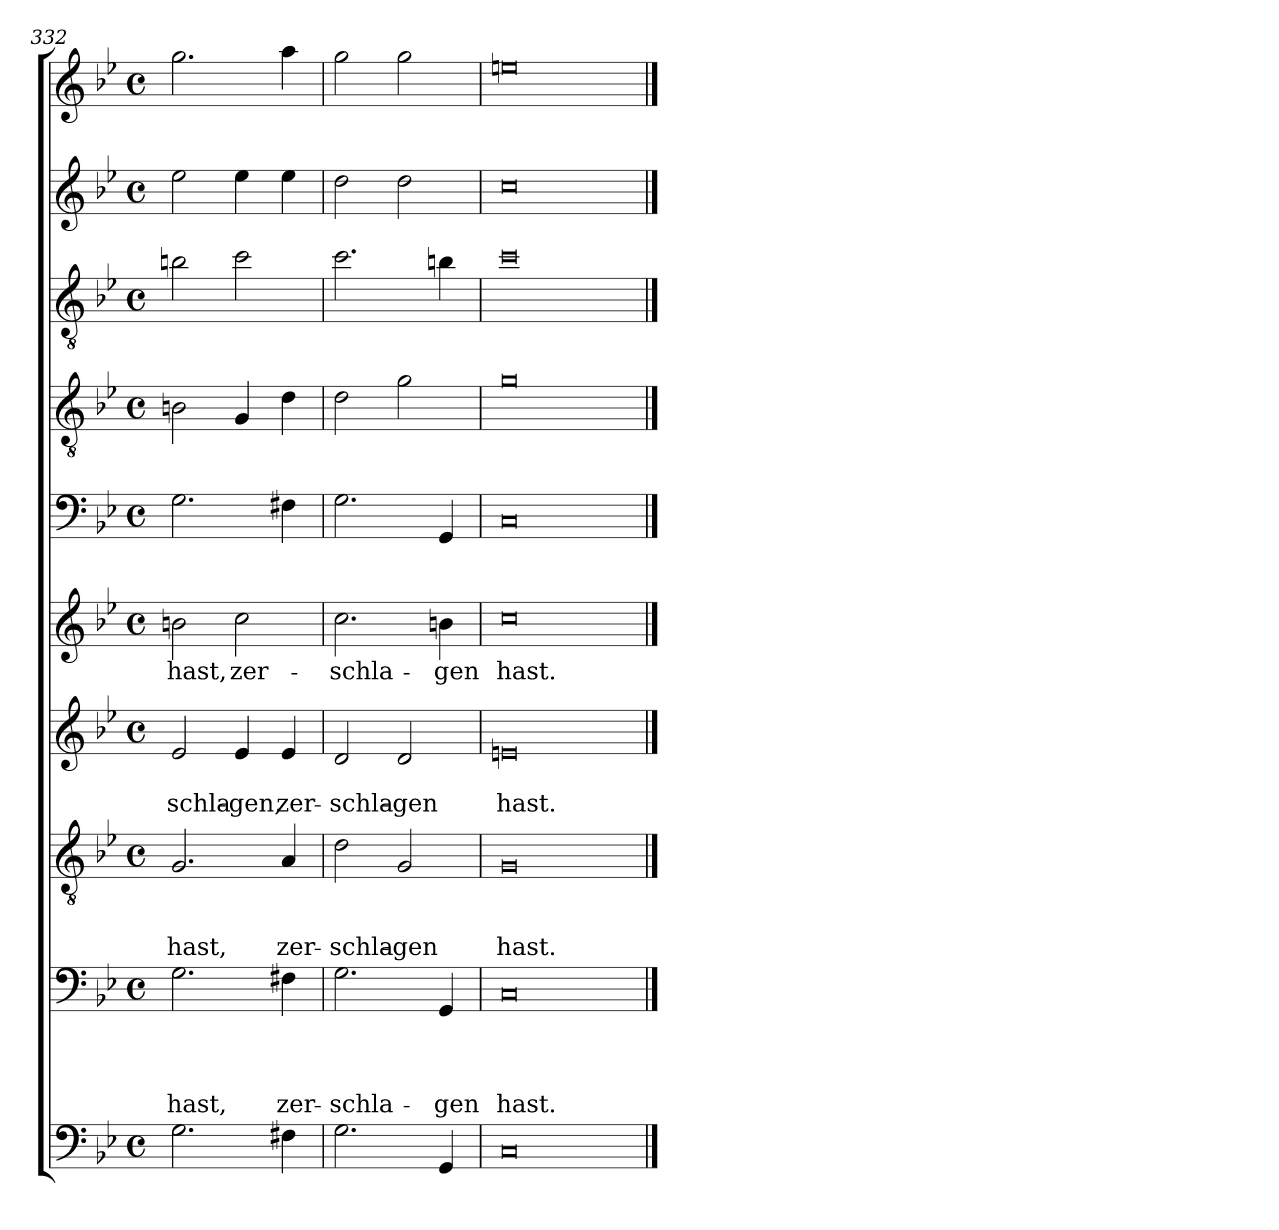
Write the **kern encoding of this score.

**kern	**kern	**text	**text	**text	**text	**kern	**text	**text	**text	**kern	**text	**text	**kern	**text	**kern	**kern	**kern	**kern	**kern
*part10	*part9	*part9	*part9	*part9	*part9	*part8	*part8	*part8	*part8	*part7	*part7	*part7	*part6	*part6	*part5	*part4	*part3	*part2	*part1
*staff10	*staff9	*staff9	*staff9	*staff9	*staff9	*staff8	*staff8	*staff8	*staff8	*staff7	*staff7	*staff7	*staff6	*staff6	*staff5	*staff4	*staff3	*staff2	*staff1
*clefF4	*clefF4	*	*	*	*	*clefGv2	*	*	*	*clefG2	*	*	*clefG2	*	*clefF4	*clefGv2	*clefGv2	*clefG2	*clefG2
*k[b-e-]	*k[b-e-]	*	*	*	*	*k[b-e-]	*	*	*	*k[b-e-]	*	*	*k[b-e-]	*	*k[b-e-]	*k[b-e-]	*k[b-e-]	*k[b-e-]	*k[b-e-]
*g:	*g:	*	*	*	*	*g:	*	*	*	*g:	*	*	*g:	*	*g:	*g:	*g:	*g:	*g:
*M4/4	*M4/4	*	*	*	*	*M4/4	*	*	*	*M4/4	*	*	*M4/4	*	*M4/4	*M4/4	*M4/4	*M4/4	*M4/4
*met(c)	*met(c)	*	*	*	*	*met(c)	*	*	*	*met(c)	*	*	*met(c)	*	*met(c)	*met(c)	*met(c)	*met(c)	*met(c)
=332	=332	=332	=332	=332	=332	=332	=332	=332	=332	=332	=332	=332	=332	=332	=332	=332	=332	=332	=332
2.G\	2.G\	.	.	.	hast,	2.G/	.	.	hast,	2e-/	.	-schla-	2bn\	hast,	2.G\	2Bn\	2bn\	2ee-\	2.gg\
.	.	.	.	.	.	.	.	.	.	4e-/	.	-gen,	2cc\	zer-	.	4G/	2cc\	4ee-\	.
4F#X\	4F#X\	.	.	.	zer-	4A/	.	.	zer-	4e-/	.	zer-	.	.	4F#X\	4d\	.	4ee-\	4aa\
=333	=333	=333	=333	=333	=333	=333	=333	=333	=333	=333	=333	=333	=333	=333	=333	=333	=333	=333	=333
2.G\	2.G\	.	.	.	-schla-	2d\	.	.	-schla-	2d/	.	-schla-	2.cc\	-schla-	2.G\	2d\	2.cc\	2dd\	2gg\
.	.	.	.	.	.	2G/	.	.	-gen	2d/	.	-gen	.	.	.	2g\	.	2dd\	2gg\
4GG/	4GG/	.	.	.	-gen	.	.	.	.	.	.	.	4bn\	-gen	4GG/	.	4bn\	.	.
=334	=334	=334	=334	=334	=334	=334	=334	=334	=334	=334	=334	=334	=334	=334	=334	=334	=334	=334	=334
0C	0C	.	.	.	hast.	0G	.	.	hast.	0en	.	hast.	0cc	hast.	0C	0g	0cc	0cc	0een
==	==	==	==	==	==	==	==	==	==	==	==	==	==	==	==	==	==	==	==
*-	*-	*-	*-	*-	*-	*-	*-	*-	*-	*-	*-	*-	*-	*-	*-	*-	*-	*-	*-
